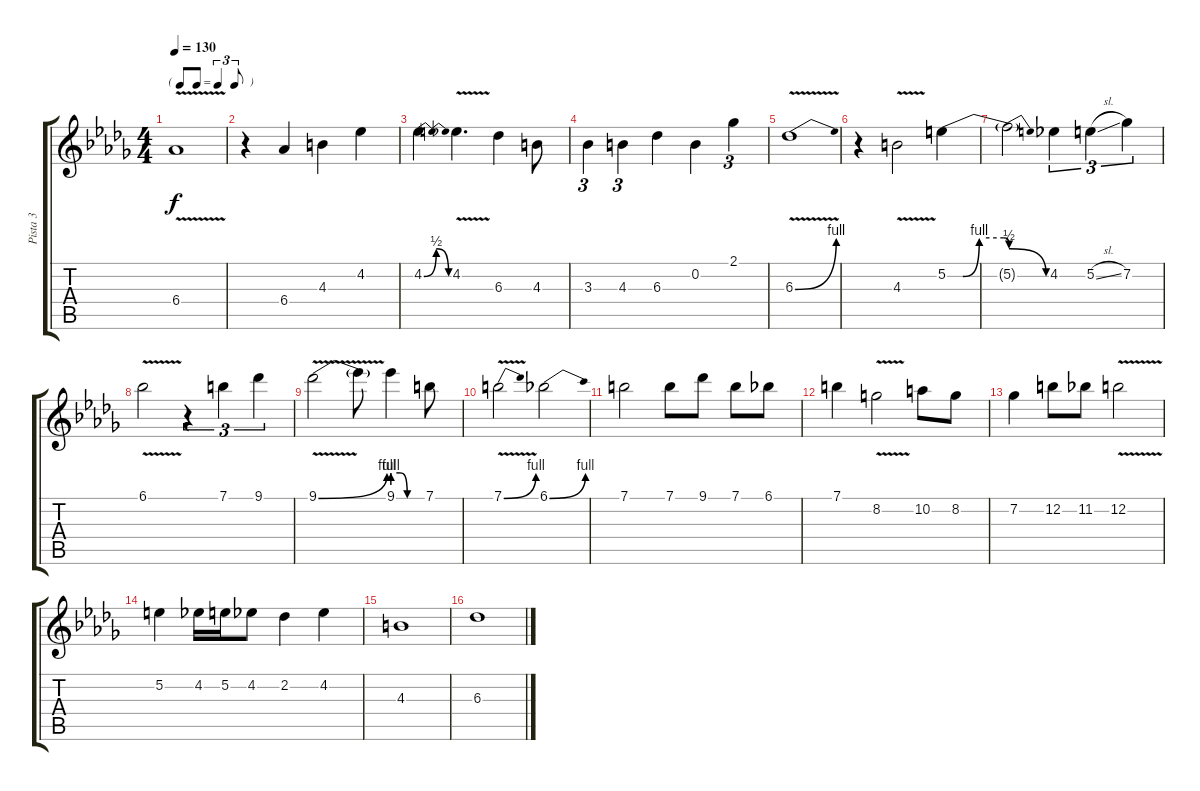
\track ("Pista 3" "Pista 3") {instrument electricguitarclean}
\staff {score tabs}
\tuning (E4 B3 G3 D3 A2 E2) {hide}
\ts (4 4)
\tf triplet8th
\tempo 130
\clef g2
\ks db
6.4{v}.1{dy f} |
r.4 6.4.4 4.3.4 4.2.4 |
4.2{be (bendrelease 0 0 30 2 55 2 60 0)}.4 4.2{v}.4{d} 6.3.4 4.3.8 |
3.3.4{tu (3 2)} 4.3.4{tu (3 2)} 6.3.4 0.2.4 2.1.4{tu (3 2)} |
6.3{be (bend 0 0 60 4) v}.1 |
r.4 4.3{v}.2 5.2{be (custom 0 0 15 0 31 4 55 4 60 2)}.4 |
5.2{be (release 0 2 60 0) t}.2 4.2.4{tu (3 2)} 5.2{sl}.4{tu (3 2)} 7.2.4{tu (3 2)} |
6.1{v}.2 r.4{tu (3 2)} 7.1.4{tu (3 2)} 9.1.4{tu (3 2)} |
9.1{be (bend 0 0 60 4) v}.2 9.1{t}.8 9.1{be (custom 0 4 15 4 30 0 60 0)}.4 7.1.8 |
7.1{be (bend 0 0 60 4) v}.2 6.1{be (bend 0 0 60 4)}.2 |
7.1.2 7.1.8 9.1.8 7.1.8 6.1.8 |
7.1.4 8.2{v}.2 10.2.8 8.2.8 |
7.2.4 12.2.8 11.2.8 12.2{v}.2 |
5.2.4 4.2.16 5.2.16 4.2.8 2.2.4 4.2.4 |
4.3.1 |
6.3.1
